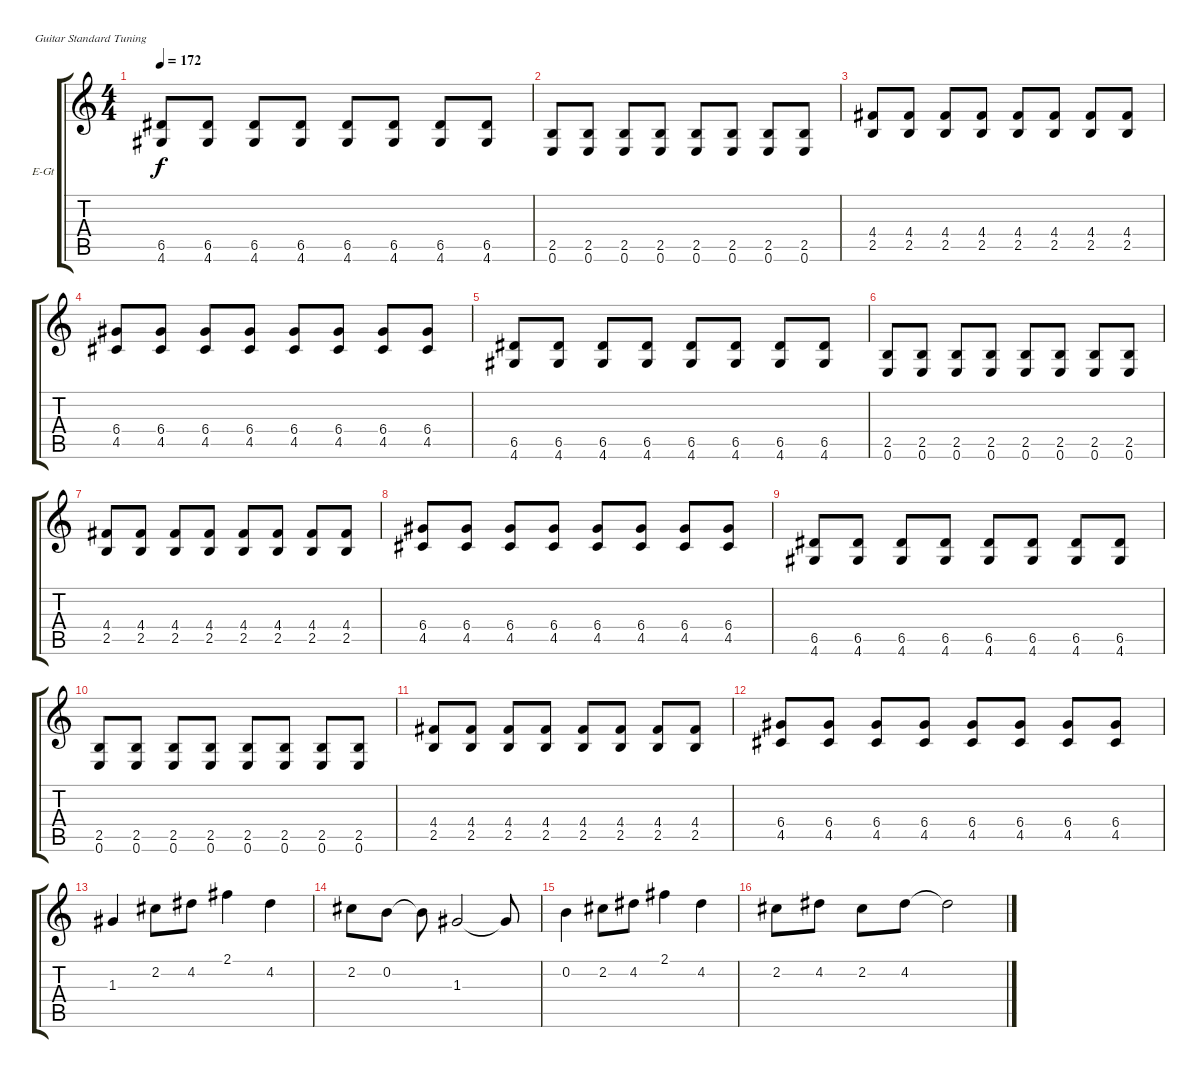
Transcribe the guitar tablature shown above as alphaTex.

\bracketExtendMode groupsimilarinstruments
\firstSystemTrackNameOrientation horizontal
\otherSystemsTrackNameOrientation horizontal
\track ("Oli de Sat" "E-Gt") {instrument overdrivenguitar}
\staff {score tabs}
\tuning (E4 B3 G3 D3 A2 E2)
\ts (4 4)
\tempo 172
\clef g2
\ks c
(6.5 4.6).8{dy f} (6.5 4.6).8 (6.5 4.6).8 (6.5 4.6).8 (6.5 4.6).8 (6.5 4.6).8 (6.5 4.6).8 (6.5 4.6).8 |
(2.5 0.6).8 (2.5 0.6).8 (2.5 0.6).8 (2.5 0.6).8 (2.5 0.6).8 (2.5 0.6).8 (2.5 0.6).8 (2.5 0.6).8 |
(4.4 2.5).8 (4.4 2.5).8 (4.4 2.5).8 (4.4 2.5).8 (4.4 2.5).8 (4.4 2.5).8 (4.4 2.5).8 (4.4 2.5).8 |
(6.4 4.5).8 (6.4 4.5).8 (6.4 4.5).8 (6.4 4.5).8 (6.4 4.5).8 (6.4 4.5).8 (6.4 4.5).8 (6.4 4.5).8 |
(6.5 4.6).8 (6.5 4.6).8 (6.5 4.6).8 (6.5 4.6).8 (6.5 4.6).8 (6.5 4.6).8 (6.5 4.6).8 (6.5 4.6).8 |
(2.5 0.6).8 (2.5 0.6).8 (2.5 0.6).8 (2.5 0.6).8 (2.5 0.6).8 (2.5 0.6).8 (2.5 0.6).8 (2.5 0.6).8 |
(4.4 2.5).8 (4.4 2.5).8 (4.4 2.5).8 (4.4 2.5).8 (4.4 2.5).8 (4.4 2.5).8 (4.4 2.5).8 (4.4 2.5).8 |
(6.4 4.5).8 (6.4 4.5).8 (6.4 4.5).8 (6.4 4.5).8 (6.4 4.5).8 (6.4 4.5).8 (6.4 4.5).8 (6.4 4.5).8 |
(6.5 4.6).8 (6.5 4.6).8 (6.5 4.6).8 (6.5 4.6).8 (6.5 4.6).8 (6.5 4.6).8 (6.5 4.6).8 (6.5 4.6).8 |
(2.5 0.6).8 (2.5 0.6).8 (2.5 0.6).8 (2.5 0.6).8 (2.5 0.6).8 (2.5 0.6).8 (2.5 0.6).8 (2.5 0.6).8 |
(4.4 2.5).8 (4.4 2.5).8 (4.4 2.5).8 (4.4 2.5).8 (4.4 2.5).8 (4.4 2.5).8 (4.4 2.5).8 (4.4 2.5).8 |
(6.4 4.5).8 (6.4 4.5).8 (6.4 4.5).8 (6.4 4.5).8 (6.4 4.5).8 (6.4 4.5).8 (6.4 4.5).8 (6.4 4.5).8 |
1.3.4 2.2.8 4.2.8 2.1.4 4.2.4 |
2.2.8 0.2.8 0.2{t}.8 1.3.2 1.3{t}.8 |
0.2.4 2.2.8 4.2.8 2.1.4 4.2.4 |
2.2.8 4.2.8 2.2.8 4.2.8 4.2{t}.2
